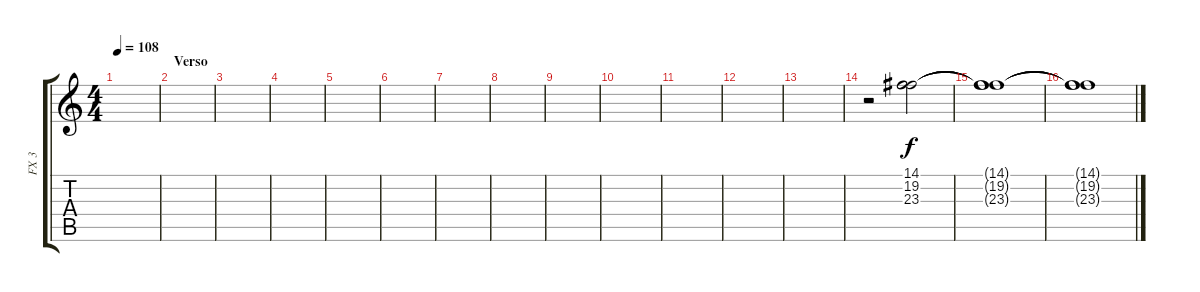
\track ("FX 3" "FX 3") {instrument lead5charang}
\staff {score tabs}
\tuning (E4 B3 G3 D3 A2 E2) {hide}
\ts (4 4)
\tempo 108
\clef g2
\ks c
|
\section ("" "Verso")
|
|
|
|
|
|
|
|
|
|
|
|
r.2 (14.1 19.2 23.3).2{volume 16} |
(14.1{t} 19.2{t} 23.3{t}).1 |
(14.1{t} 19.2{t} 23.3{t}).1
